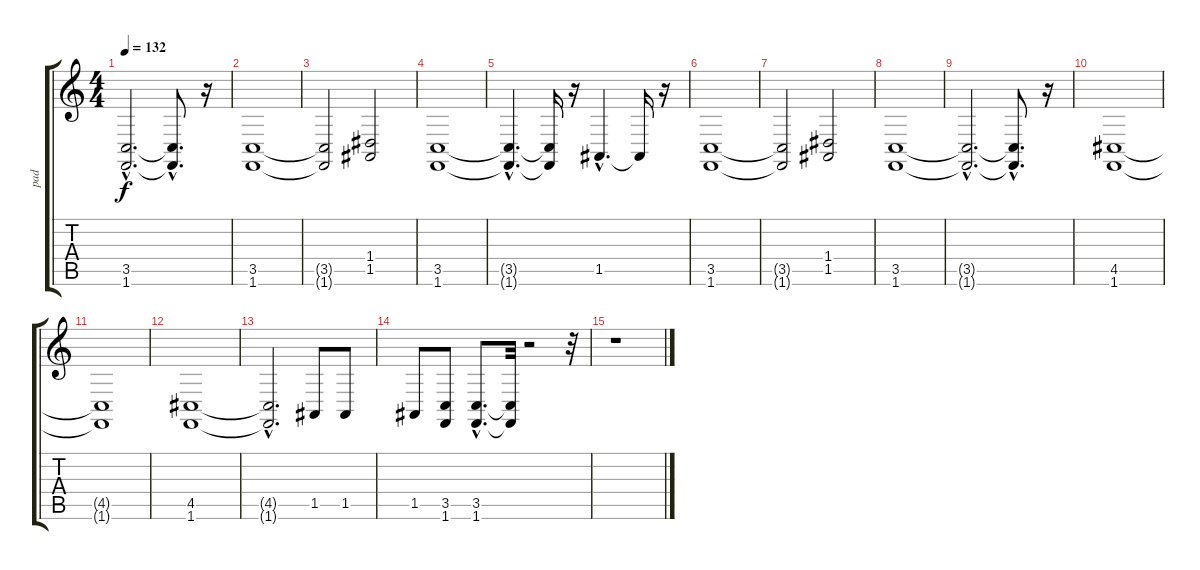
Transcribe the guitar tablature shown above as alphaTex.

\track ("pad" "pad") {instrument pad2warm}
\staff {score tabs}
\tuning (E4 B3 G3 D3 A2 E2) {hide}
\ts (4 4)
\tempo 132
\clef g2
\ks c
(3.5{hac t} 1.6{hac t}).2{d dy f} (3.5{hac t} 1.6{hac t}).8{d} r.16 |
(3.5 1.6).1 |
(3.5{t} 1.6{t}).2 (1.4 1.5).2 |
(3.5 1.6).1 |
(3.5{hac t} 1.6{hac t}).4{d} (3.5{t} 1.6{t}).16 r.16 1.5{hac}.4{d} 1.5{t}.16 r.16 |
(3.5 1.6).1 |
(3.5{t} 1.6{t}).2 (1.4 1.5).2 |
(3.5 1.6).1 |
(3.5{hac t} 1.6{hac t}).2{d} (3.5{hac t} 1.6{hac t}).8{d} r.16 |
(4.5 1.6).1 |
(4.5{t} 1.6{t}).1 |
(4.5 1.6).1 |
(4.5{hac t} 1.6{hac t}).2{d} 1.5.8 1.5.8 |
1.5.8 (3.5 1.6).8 (3.5{hac} 1.6{hac}).8{d} (3.5{t} 1.6{t}).32 r.2 r.32 |
r.1
